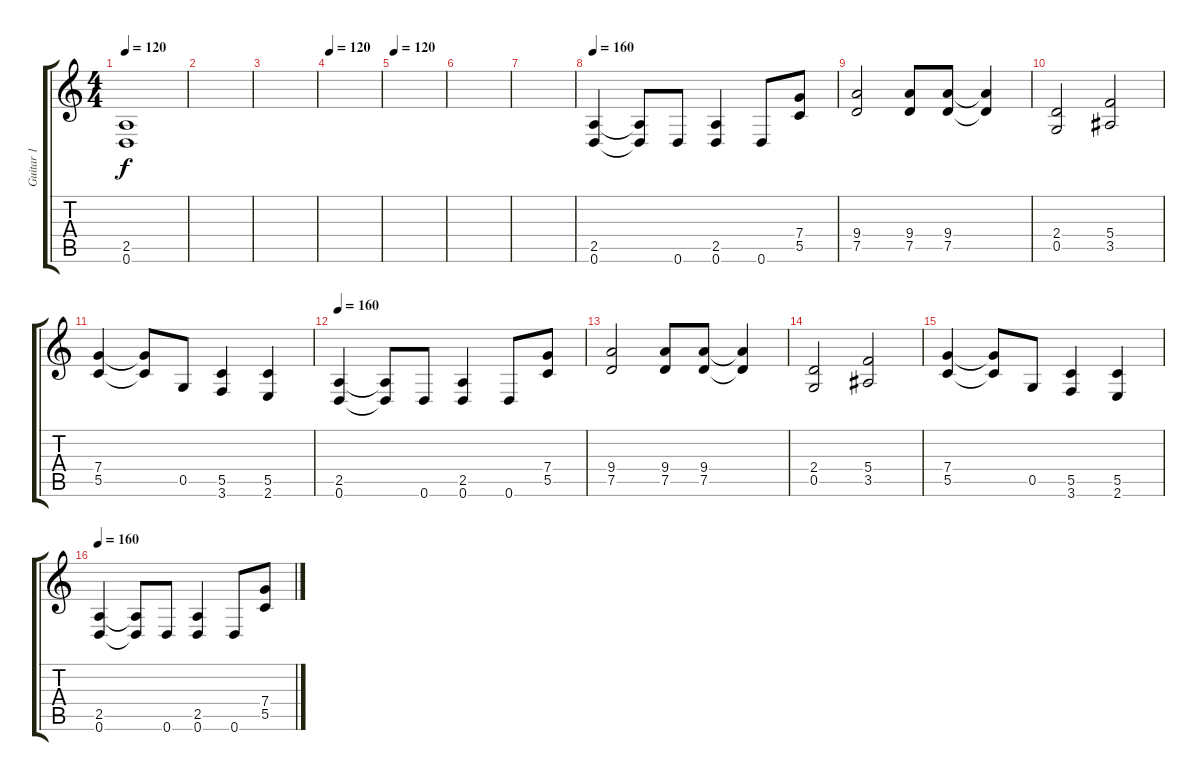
\track ("Guitar 1" "Guitar 1") {instrument distortionguitar}
\staff {score tabs}
\tuning (D4 A3 F3 C3 G2 D2) {hide}
\ts (4 4)
\tempo 120
\clef g2
\ks c
(2.5{t} 0.6{t}).1{dy f} |
|
|
\tempo 120
|
\tempo 120
|
|
|
\tempo 160
(2.5 0.6).4 (2.5{t} 0.6{t}).8 0.6.8 (2.5 0.6).4 0.6.8 (7.4 5.5).8 |
(9.4 7.5).2 (9.4 7.5).8 (9.4 7.5).8 (9.4{t} 7.5{t}).4 |
(2.4 0.5).2 (5.4 3.5).2 |
(7.4 5.5).4 (7.4{t} 5.5{t}).8 0.5.8 (5.5 3.6).4 (5.5 2.6).4 |
\tempo 160
(2.5 0.6).4 (2.5{t} 0.6{t}).8 0.6.8 (2.5 0.6).4 0.6.8 (7.4 5.5).8 |
(9.4 7.5).2 (9.4 7.5).8 (9.4 7.5).8 (9.4{t} 7.5{t}).4 |
(2.4 0.5).2 (5.4 3.5).2 |
(7.4 5.5).4 (7.4{t} 5.5{t}).8 0.5.8 (5.5 3.6).4 (5.5 2.6).4 |
\tempo 160
(2.5 0.6).4 (2.5{t} 0.6{t}).8 0.6.8 (2.5 0.6).4 0.6.8 (7.4 5.5).8
